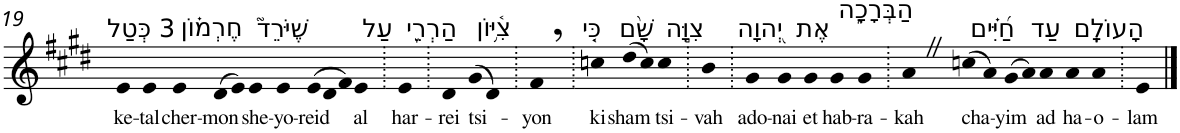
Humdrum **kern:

**kern	**text
*part1	*part1
*staff1	*staff1
*I"Piano	*
*I'Pno	*
!!LO:PB:g=z
*clefG2	*
*k[f#c#g#d#]	*
*E:	*
=19	=19
!LO:TX:a:t=3 כְּטַל	!
!	!LO:LY:b
4e	ke-
!	!LO:LY:b
4e	-tal
!LO:TX:a:t=חֶרְמ֗וֹן	!
!	!LO:LY:b
4e	cher-
!	!LO:LY:b
(>8d#	-mon
8e)	.
!LO:TX:a:t=שֶׁיֹּרֵד֮	!
!	!LO:LY:b
4e	she-
!	!LO:LY:b
4e	-yo-
*Xtuplet	*
!	!LO:LY:b
(>12e	-reid
12d#	.
12f#)	.
!LO:TX:a:t=עַל	!
!	!LO:LY:b
4e	al
=20.	=20.
!LO:TX:a:t=הַרְרֵ֪י	!
!	!LO:LY:b
4e	har-
=21.	=21.
!	!LO:LY:b
4d#	-rei
!LO:TX:a:t=צִ֫יּ֥וֹן	!
!	!LO:LY:b
(>8g#	tsi-
8d#)	.
=22.	=22.
!	!LO:LY:b
4f#,	-yon
=23.	=23.
!LO:TX:a:t=כִּ֤י	!
!	!LO:LY:b
4ccn	ki
!LO:TX:a:t=שָׁ֨ם	!
!	!LO:LY:b
(>8dd#	sham
8cc)	.
!LO:TX:a:t=צִוָּ֣ה	!
!	!LO:LY:b
4cc	tsi-
=24.	=24.
!	!LO:LY:b
4b	-vah
=25.	=25.
!LO:TX:a:t=יְ֭הוָה	!
!	!LO:LY:b
4g#	ado-
!	!LO:LY:b
4g#	-nai
!LO:TX:a:t=אֶת	!
!	!LO:LY:b
4g#	et
!LO:TX:a:t=הַבְּרָכָ֑ה	!
!	!LO:LY:b
4g#	hab-
!	!LO:LY:b
4g#	-ra-
=26.	=26.
!	!LO:LY:b
4aZ	-kah
!LO:TX:a:t=חַ֝יִּ֗ים	!
!	!LO:LY:b
(>8ccn	cha-
8a)	.
!	!LO:LY:b
(>8g#	-yim
8a)	.
!LO:TX:a:t=עַד	!
!	!LO:LY:b
4a	ad
!LO:TX:a:t=הָעוֹלָֽם	!
!	!LO:LY:b
4a	ha-
!	!LO:LY:b
4a	-o-
=27.	=27.
!	!LO:LY:b
4e	-lam
==	==
*-	*-
